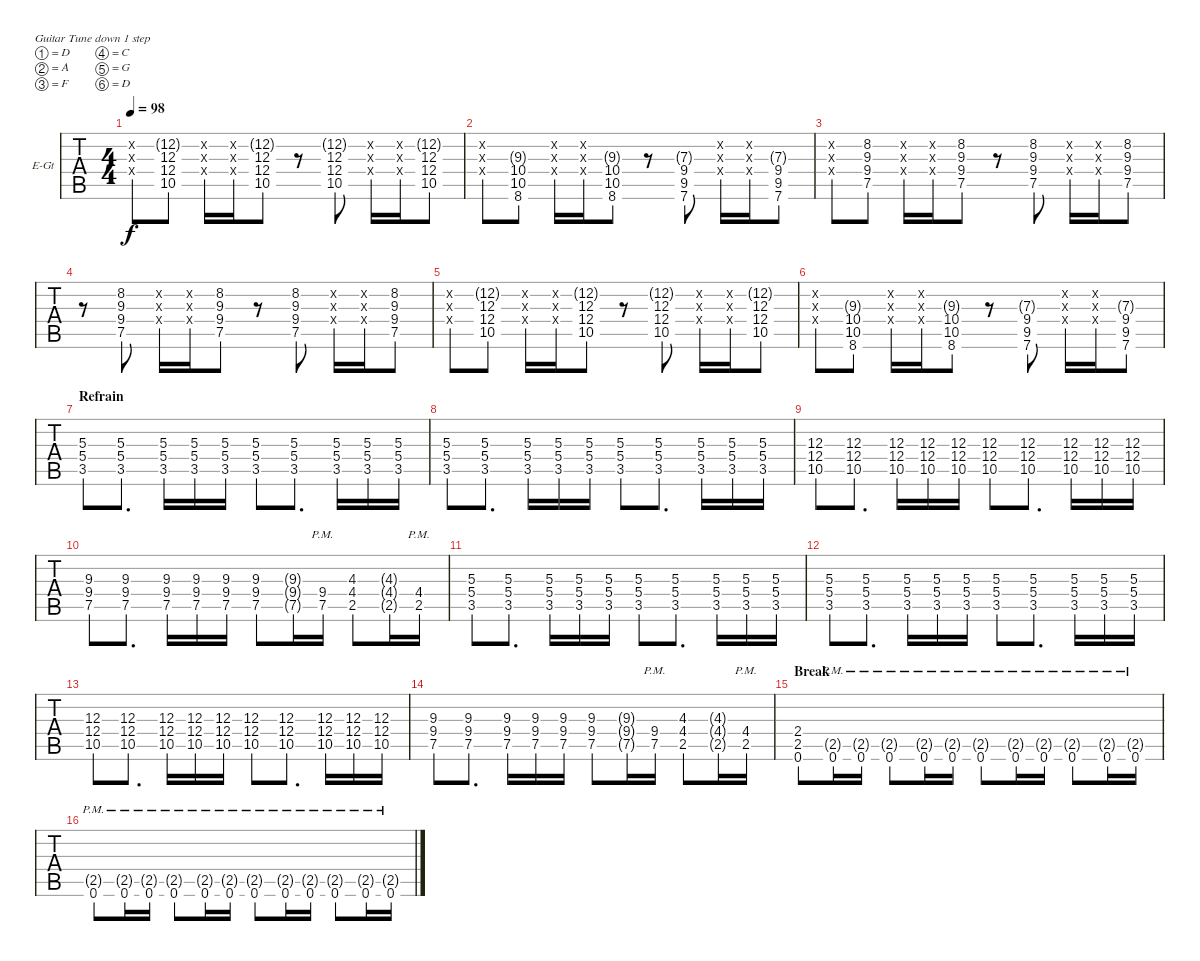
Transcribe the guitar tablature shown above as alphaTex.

\defaultSystemsLayout 4
\bracketExtendMode groupsimilarinstruments
\firstSystemTrackNameOrientation horizontal
\otherSystemsTrackNameOrientation horizontal
\track ("Electric Guitar" "E-Gt") {instrument distortionguitar}
\staff {tabs}
\tuning (D4 A3 F3 C3 G2 D2)
\ts (4 4)
\tempo 98
\clef g2
\ks c
(0.3{x} 0.2{x} 0.4{x}).8{dy f} (12.4 12.3 10.5 12.2{g}).8 (0.3{x} 0.2{x} 0.4{x}).16 (0.3{x} 0.2{x} 0.4{x}).16 (12.4 12.3 10.5 12.2{g}).8 r.8 (12.4 12.3 10.5 12.2{g}).8 (0.3{x} 0.4{x} 0.2{x}).16 (0.3{x} 0.2{x} 0.4{x}).16 (12.4 12.3 10.5 12.2{g}).8 |
(0.3{x} 0.2{x} 0.4{x}).8 (10.5 10.4 8.6 9.3{g}).8 (0.3{x} 0.4{x} 0.2{x}).16 (0.3{x} 0.4{x} 0.2{x}).16 (10.5 10.4 8.6 9.3{g}).8 r.8 (9.5 7.6 9.4 7.3{g}).8 (0.3{x} 0.2{x} 0.4{x}).16 (0.3{x} 0.2{x} 0.4{x}).16 (9.5 7.6 9.4 7.3{g}).8 |
(0.3{x} 0.2{x} 0.4{x}).8 (8.2 9.3 9.4 7.5).8 (0.3{x} 0.2{x} 0.4{x}).16 (0.3{x} 0.2{x} 0.4{x}).16 (9.4 9.3 8.2 7.5).8 r.8 (9.4 9.3 8.2 7.5).8 (0.3{x} 0.2{x} 0.4{x}).16 (0.3{x} 0.2{x} 0.4{x}).16 (9.4 9.3 8.2 7.5).8 |
r.8 (9.4 9.3 8.2 7.5).8 (0.3{x} 0.2{x} 0.4{x}).16 (0.3{x} 0.2{x} 0.4{x}).16 (9.4 9.3 8.2 7.5).8 r.8 (9.4 9.3 8.2 7.5).8 (0.3{x} 0.2{x} 0.4{x}).16 (0.3{x} 0.2{x} 0.4{x}).16 (9.4 9.3 8.2 7.5).8 |
(0.3{x} 0.2{x} 0.4{x}).8 (12.4 12.3 10.5 12.2{g}).8 (0.3{x} 0.2{x} 0.4{x}).16 (0.3{x} 0.2{x} 0.4{x}).16 (12.4 12.3 10.5 12.2{g}).8 r.8 (12.4 12.3 10.5 12.2{g}).8 (0.3{x} 0.4{x} 0.2{x}).16 (0.3{x} 0.2{x} 0.4{x}).16 (12.4 12.3 10.5 12.2{g}).8 |
(0.3{x} 0.2{x} 0.4{x}).8 (10.5 10.4 8.6 9.3{g}).8 (0.3{x} 0.4{x} 0.2{x}).16 (0.3{x} 0.4{x} 0.2{x}).16 (10.5 10.4 8.6 9.3{g}).8 r.8 (9.5 7.6 9.4 7.3{g}).8 (0.3{x} 0.2{x} 0.4{x}).16 (0.3{x} 0.2{x} 0.4{x}).16 (9.5 7.6 9.4 7.3{g}).8 |
\section ("" "Refrain")
(3.5 5.4 5.3).8 (3.5 5.4 5.3).8{d} (3.5 5.4 5.3).16 (3.5 5.4 5.3).16 (3.5 5.4 5.3).16 (3.5 5.4 5.3).8 (3.5 5.4 5.3).8{d} (3.5 5.4 5.3).16 (3.5 5.4 5.3).16 (3.5 5.4 5.3).16 |
(3.5 5.4 5.3).8 (3.5 5.4 5.3).8{d} (3.5 5.4 5.3).16 (3.5 5.4 5.3).16 (3.5 5.4 5.3).16 (3.5 5.4 5.3).8 (3.5 5.4 5.3).8{d} (3.5 5.4 5.3).16 (3.5 5.4 5.3).16 (3.5 5.4 5.3).16 |
(10.5 12.4 12.3).8 (10.5 12.4 12.3).8{d} (10.5 12.4 12.3).16 (10.5 12.4 12.3).16 (10.5 12.4 12.3).16 (10.5 12.4 12.3).8 (10.5 12.4 12.3).8{d} (10.5 12.4 12.3).16 (10.5 12.4 12.3).16 (10.5 12.4 12.3).16 |
(9.4 9.3 7.5).8 (7.5 9.4 9.3).8{d} (7.5 9.4 9.3).16 (7.5 9.4 9.3).16 (7.5 9.4 9.3).16 (9.4 9.3 7.5).8 (7.5{g} 9.4{g} 9.3{g}).16 (7.5{pm} 9.4{pm}).16 (2.5 4.4 4.3).8 (2.5{g} 4.4{g} 4.3{g}).16 (2.5{pm} 4.4{pm}).16 |
(3.5 5.4 5.3).8 (3.5 5.4 5.3).8{d} (3.5 5.4 5.3).16 (3.5 5.4 5.3).16 (3.5 5.4 5.3).16 (3.5 5.4 5.3).8 (3.5 5.4 5.3).8{d} (3.5 5.4 5.3).16 (3.5 5.4 5.3).16 (3.5 5.4 5.3).16 |
(3.5 5.4 5.3).8 (3.5 5.4 5.3).8{d} (3.5 5.4 5.3).16 (3.5 5.4 5.3).16 (3.5 5.4 5.3).16 (3.5 5.4 5.3).8 (3.5 5.4 5.3).8{d} (3.5 5.4 5.3).16 (3.5 5.4 5.3).16 (3.5 5.4 5.3).16 |
(10.5 12.4 12.3).8 (10.5 12.4 12.3).8{d} (10.5 12.4 12.3).16 (10.5 12.4 12.3).16 (10.5 12.4 12.3).16 (10.5 12.4 12.3).8 (10.5 12.4 12.3).8{d} (10.5 12.4 12.3).16 (10.5 12.4 12.3).16 (10.5 12.4 12.3).16 |
(9.4 9.3 7.5).8 (7.5 9.4 9.3).8{d} (7.5 9.4 9.3).16 (7.5 9.4 9.3).16 (7.5 9.4 9.3).16 (9.4 9.3 7.5).8 (7.5{g} 9.4{g} 9.3{g}).16 (7.5{pm} 9.4{pm}).16 (2.5 4.4 4.3).8 (2.5{g} 4.4{g} 4.3{g}).16 (2.5{pm} 4.4{pm}).16 |
\section ("" "Break")
(0.6 2.5 2.4).8 (0.6{pm} 2.5{g pm}).16 (0.6{pm} 2.5{g pm}).16 (0.6{pm} 2.5{g pm}).8 (0.6{pm} 2.5{g pm}).16 (0.6{pm} 2.5{g pm}).16 (0.6{pm} 2.5{g pm}).8 (0.6{pm} 2.5{g pm}).16 (0.6{pm} 2.5{g pm}).16 (0.6{pm} 2.5{g pm}).8 (0.6{pm} 2.5{g pm}).16 (0.6{pm} 2.5{g pm}).16 |
(0.6{pm} 2.5{g pm}).8 (0.6{pm} 2.5{g pm}).16 (0.6{pm} 2.5{g pm}).16 (0.6{pm} 2.5{g pm}).8 (0.6{pm} 2.5{g pm}).16 (0.6{pm} 2.5{g pm}).16 (0.6{pm} 2.5{g pm}).8 (0.6{pm} 2.5{g pm}).16 (0.6{pm} 2.5{g pm}).16 (0.6{pm} 2.5{g pm}).8 (0.6{pm} 2.5{g pm}).16 (0.6{pm} 2.5{g pm}).16
